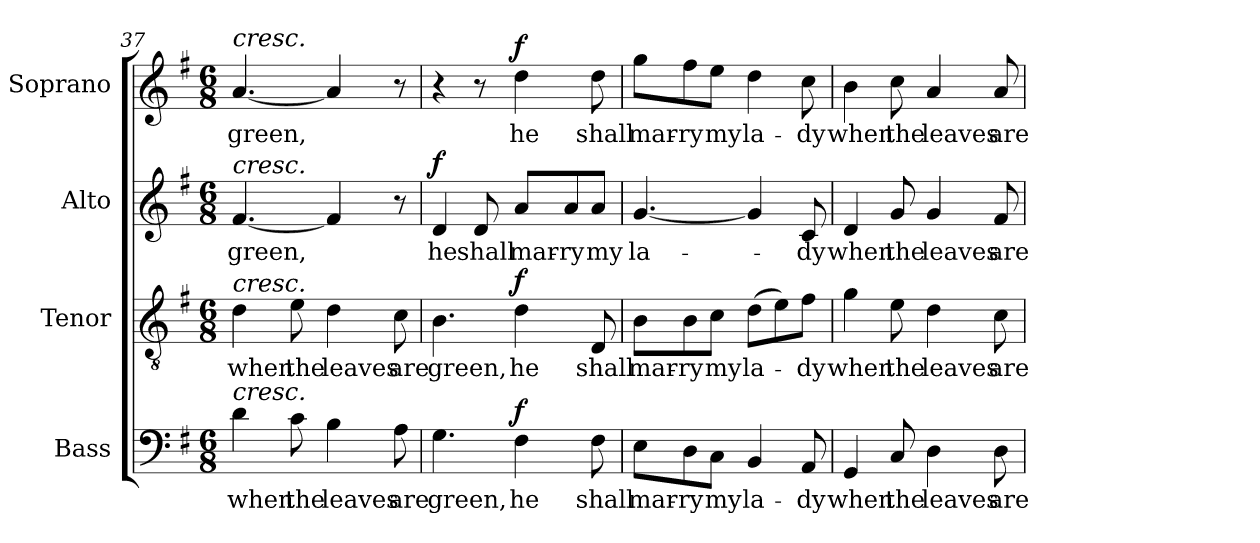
**kern	**text	**dynam	**kern	**text	**dynam	**kern	**text	**dynam	**kern	**text	**dynam
*part4	*part4	*part4	*part3	*part3	*part3	*part2	*part2	*part2	*part1	*part1	*part1
*staff4	*staff4	*staff4	*staff3	*staff3	*staff3	*staff2	*staff2	*staff2	*staff1	*staff1	*staff1
*I"Bass	*	*	*I"Tenor	*	*	*I"Alto	*	*	*I"Soprano	*	*
*I'B.	*	*	*I'T.	*	*	*I'A.	*	*	*I'S.	*	*
*clefF4	*	*	*clefGv2	*	*	*clefG2	*	*	*clefG2	*	*
*	*	*	*ITrd7c12	*	*	*	*	*	*	*	*
*k[f#]	*	*	*k[f#]	*	*	*k[f#]	*	*	*k[f#]	*	*
*G:	*	*	*G:	*	*	*G:	*	*	*G:	*	*
*M6/8	*	*	*M6/8	*	*	*M6/8	*	*	*M6/8	*	*
=37	=37	=37	=37	=37	=37	=37	=37	=37	=37	=37	=37
!	!LO:LY:b:color=#000000	!	!	!	!	!	!	!	!	!	!
!	!	!	!	!LO:LY:b:color=#000000	!	!	!	!	!	!	!
!	!	!	!	!	!	!	!LO:LY:b:color=#000000	!	!	!	!
!	!	!	!	!	!	!	!	!	!LO:TX:a:i:t=cresc.	!	!
!	!	!	!	!	!	!LO:TX:a:i:t=cresc.	!	!	!	!	!
!	!	!	!LO:TX:a:i:t=cresc.	!	!	!	!	!	!	!	!
!LO:TX:a:i:t=cresc.	!	!	!	!	!	!	!	!	!	!	!
!	!	!	!	!	!	!	!	!	!	!LO:LY:b:color=#000000	!
4di\	when	.	4Di\	when	.	[4.f#i/	green,	.	[4.ai/	green,	.
!	!LO:LY:b:color=#000000	!	!	!	!	!	!	!	!	!	!
!	!	!	!	!LO:LY:b:color=#000000	!	!	!	!	!	!	!
8ci\	the	.	8Ei\	the	.	.	.	.	.	.	.
!	!LO:LY:b:color=#000000	!	!	!	!	!	!	!	!	!	!
!	!	!	!	!LO:LY:b:color=#000000	!	!	!	!	!	!	!
4Bi\	leaves	.	4Di\	leaves	.	4f#i/]	.	.	4ai/]	.	.
!	!LO:LY:b:color=#000000	!	!	!	!	!	!	!	!	!	!
!	!	!	!	!LO:LY:b:color=#000000	!	!	!	!	!	!	!
8Ai\	are	.	8Ci\	are	.	8r	.	.	8r	.	.
=38	=38	=38	=38	=38	=38	=38	=38	=38	=38	=38	=38
!	!LO:LY:b:color=#000000	!	!	!	!	!	!	!	!	!	!
!	!	!	!	!LO:LY:b:color=#000000	!	!	!	!	!	!	!
!	!	!	!	!	!	!	!LO:LY:b:color=#000000	!	!	!	!
4.Gi\	green,	.	4.BBi\	green,	.	4di/	he	f	4r	.	.
!	!	!	!	!	!	!	!LO:LY:b:color=#000000	!	!	!	!
.	.	.	.	.	.	8di/	shall	.	8r	.	.
!	!LO:LY:b:color=#000000	!	!	!	!	!	!	!	!	!	!
!	!	!	!	!LO:LY:b:color=#000000	!	!	!	!	!	!	!
!	!	!	!	!	!	!	!LO:LY:b:color=#000000	!	!	!	!
!	!	!	!	!	!	!	!	!	!	!LO:LY:b:color=#000000	!
4F#i\	he	f	4Di\	he	f	8ai/L	mar-	.	4ddi\	he	f
!	!	!	!	!	!	!	!LO:LY:b:color=#000000	!	!	!	!
.	.	.	.	.	.	8ai/	-ry	.	.	.	.
!	!LO:LY:b:color=#000000	!	!	!	!	!	!	!	!	!	!
!	!	!	!	!LO:LY:b:color=#000000	!	!	!	!	!	!	!
!	!	!	!	!	!	!	!LO:LY:b:color=#000000	!	!	!	!
!	!	!	!	!	!	!	!	!	!	!LO:LY:b:color=#000000	!
8F#i\	shall	.	8DDi/	shall	.	8ai/J	my	.	8ddi\	shall	.
=39	=39	=39	=39	=39	=39	=39	=39	=39	=39	=39	=39
!	!LO:LY:b:color=#000000	!	!	!	!	!	!	!	!	!	!
!	!	!	!	!LO:LY:b:color=#000000	!	!	!	!	!	!	!
!	!	!	!	!	!	!	!LO:LY:b:color=#000000	!	!	!	!
!	!	!	!	!	!	!	!	!	!	!LO:LY:b:color=#000000	!
8Ei\L	mar-	.	8BBi\L	mar-	.	[4.gi/	la-	.	8ggi\L	mar-	.
!	!LO:LY:b:color=#000000	!	!	!	!	!	!	!	!	!	!
!	!	!	!	!LO:LY:b:color=#000000	!	!	!	!	!	!	!
!	!	!	!	!	!	!	!	!	!	!LO:LY:b:color=#000000	!
8Di\	-ry	.	8BBi\	-ry	.	.	.	.	8ff#i\	-ry	.
!	!LO:LY:b:color=#000000	!	!	!	!	!	!	!	!	!	!
!	!	!	!	!LO:LY:b:color=#000000	!	!	!	!	!	!	!
!	!	!	!	!	!	!	!	!	!	!LO:LY:b:color=#000000	!
8Ci\J	my	.	8Ci\J	my	.	.	.	.	8eei\J	my	.
!	!LO:LY:b:color=#000000	!	!	!	!	!	!	!	!	!	!
!	!	!	!	!LO:LY:b:color=#000000	!	!	!	!	!	!	!
!	!	!	!	!	!	!	!	!	!	!LO:LY:b:color=#000000	!
4BBi/	la-	.	(8Di\L	la-	.	4gi/]	.	.	4ddi\	la-	.
.	.	.	8Ei\)	.	.	.	.	.	.	.	.
!	!LO:LY:b:color=#000000	!	!	!	!	!	!	!	!	!	!
!	!	!	!	!LO:LY:b:color=#000000	!	!	!	!	!	!	!
!	!	!	!	!	!	!	!LO:LY:b:color=#000000	!	!	!	!
!	!	!	!	!	!	!	!	!	!	!LO:LY:b:color=#000000	!
8AAi/	-dy	.	8F#i\J	-dy	.	8ci/	-dy	.	8cci\	-dy	.
=40	=40	=40	=40	=40	=40	=40	=40	=40	=40	=40	=40
!	!LO:LY:b:color=#000000	!	!	!	!	!	!	!	!	!	!
!	!	!	!	!LO:LY:b:color=#000000	!	!	!	!	!	!	!
!	!	!	!	!	!	!	!LO:LY:b:color=#000000	!	!	!	!
!	!	!	!	!	!	!	!	!	!	!LO:LY:b:color=#000000	!
4GGi/	when	.	4Gi\	when	.	4di/	when	.	4bi\	when	.
!	!LO:LY:b:color=#000000	!	!	!	!	!	!	!	!	!	!
!	!	!	!	!LO:LY:b:color=#000000	!	!	!	!	!	!	!
!	!	!	!	!	!	!	!LO:LY:b:color=#000000	!	!	!	!
!	!	!	!	!	!	!	!	!	!	!LO:LY:b:color=#000000	!
8Ci/	the	.	8Ei\	the	.	8gi/	the	.	8cci\	the	.
!	!LO:LY:b:color=#000000	!	!	!	!	!	!	!	!	!	!
!	!	!	!	!LO:LY:b:color=#000000	!	!	!	!	!	!	!
!	!	!	!	!	!	!	!LO:LY:b:color=#000000	!	!	!	!
!	!	!	!	!	!	!	!	!	!	!LO:LY:b:color=#000000	!
4Di\	leaves	.	4Di\	leaves	.	4gi/	leaves	.	4ai/	leaves	.
!	!LO:LY:b:color=#000000	!	!	!	!	!	!	!	!	!	!
!	!	!	!	!LO:LY:b:color=#000000	!	!	!	!	!	!	!
!	!	!	!	!	!	!	!LO:LY:b:color=#000000	!	!	!	!
!	!	!	!	!	!	!	!	!	!	!LO:LY:b:color=#000000	!
8Di\	are	.	8Ci\	are	.	8f#i/	are	.	8ai/	are	.
=	=	=	=	=	=	=	=	=	=	=	=
*-	*-	*-	*-	*-	*-	*-	*-	*-	*-	*-	*-
